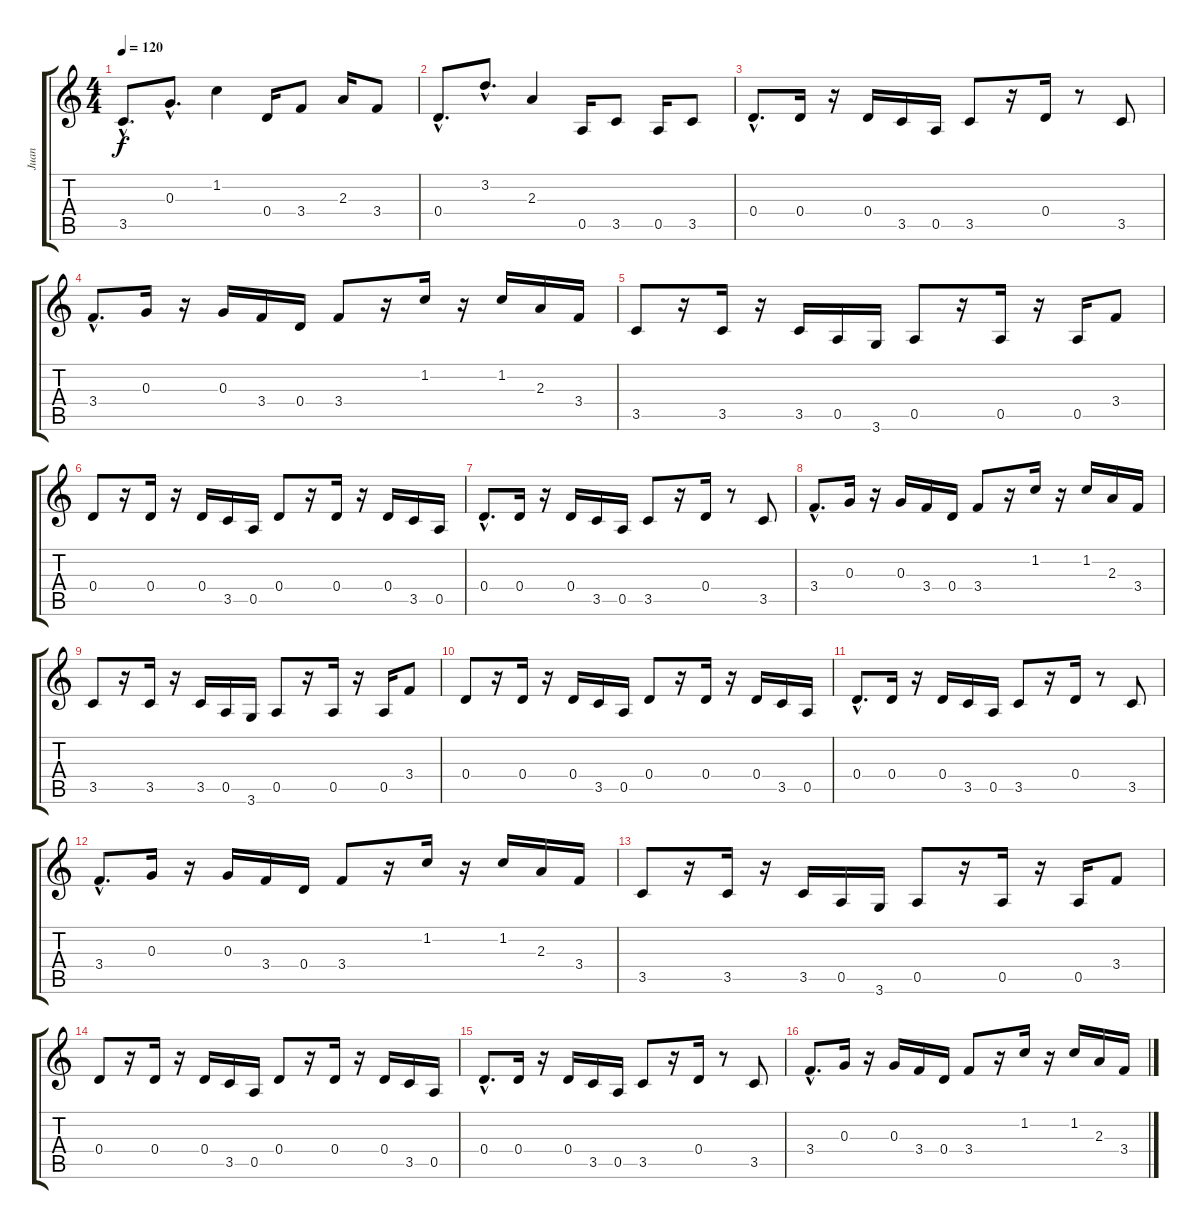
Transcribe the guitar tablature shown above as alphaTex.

\track ("Juan " "Juan ") {instrument distortionguitar}
\staff {score tabs}
\tuning (E4 B3 G3 D3 A2 E2) {hide}
\ts (4 4)
\tempo 120
\clef g2
\ks c
3.5{hac}.8{d dy f} 0.3{hac}.8{d} 1.2.4 0.4.16 3.4.8 2.3.16 3.4.8 |
0.4{hac}.8{d} 3.2{hac}.8{d} 2.3.4 0.5.16 3.5.8 0.5.16 3.5.8 |
0.4{hac}.8{d} 0.4.16 r.16 0.4.16 3.5.16 0.5.16 3.5.8 r.16 0.4.16 r.8 3.5.8 |
3.4{hac}.8{d} 0.3.16 r.16 0.3.16 3.4.16 0.4.16 3.4.8 r.16 1.2.16 r.16 1.2.16 2.3.16 3.4.16 |
3.5.8 r.16 3.5.16 r.16 3.5.16 0.5.16 3.6.16 0.5.8 r.16 0.5.16 r.16 0.5.16 3.4.8 |
0.4.8 r.16 0.4.16 r.16 0.4.16 3.5.16 0.5.16 0.4.8 r.16 0.4.16 r.16 0.4.16 3.5.16 0.5.16 |
0.4{hac}.8{d} 0.4.16 r.16 0.4.16 3.5.16 0.5.16 3.5.8 r.16 0.4.16 r.8 3.5.8 |
3.4{hac}.8{d} 0.3.16 r.16 0.3.16 3.4.16 0.4.16 3.4.8 r.16 1.2.16 r.16 1.2.16 2.3.16 3.4.16 |
3.5.8 r.16 3.5.16 r.16 3.5.16 0.5.16 3.6.16 0.5.8 r.16 0.5.16 r.16 0.5.16 3.4.8 |
0.4.8 r.16 0.4.16 r.16 0.4.16 3.5.16 0.5.16 0.4.8 r.16 0.4.16 r.16 0.4.16 3.5.16 0.5.16 |
0.4{hac}.8{d} 0.4.16 r.16 0.4.16 3.5.16 0.5.16 3.5.8 r.16 0.4.16 r.8 3.5.8 |
3.4{hac}.8{d} 0.3.16 r.16 0.3.16 3.4.16 0.4.16 3.4.8 r.16 1.2.16 r.16 1.2.16 2.3.16 3.4.16 |
3.5.8 r.16 3.5.16 r.16 3.5.16 0.5.16 3.6.16 0.5.8 r.16 0.5.16 r.16 0.5.16 3.4.8 |
0.4.8 r.16 0.4.16 r.16 0.4.16 3.5.16 0.5.16 0.4.8 r.16 0.4.16 r.16 0.4.16 3.5.16 0.5.16 |
0.4{hac}.8{d} 0.4.16 r.16 0.4.16 3.5.16 0.5.16 3.5.8 r.16 0.4.16 r.8 3.5.8 |
3.4{hac}.8{d} 0.3.16 r.16 0.3.16 3.4.16 0.4.16 3.4.8 r.16 1.2.16 r.16 1.2.16 2.3.16 3.4.16
